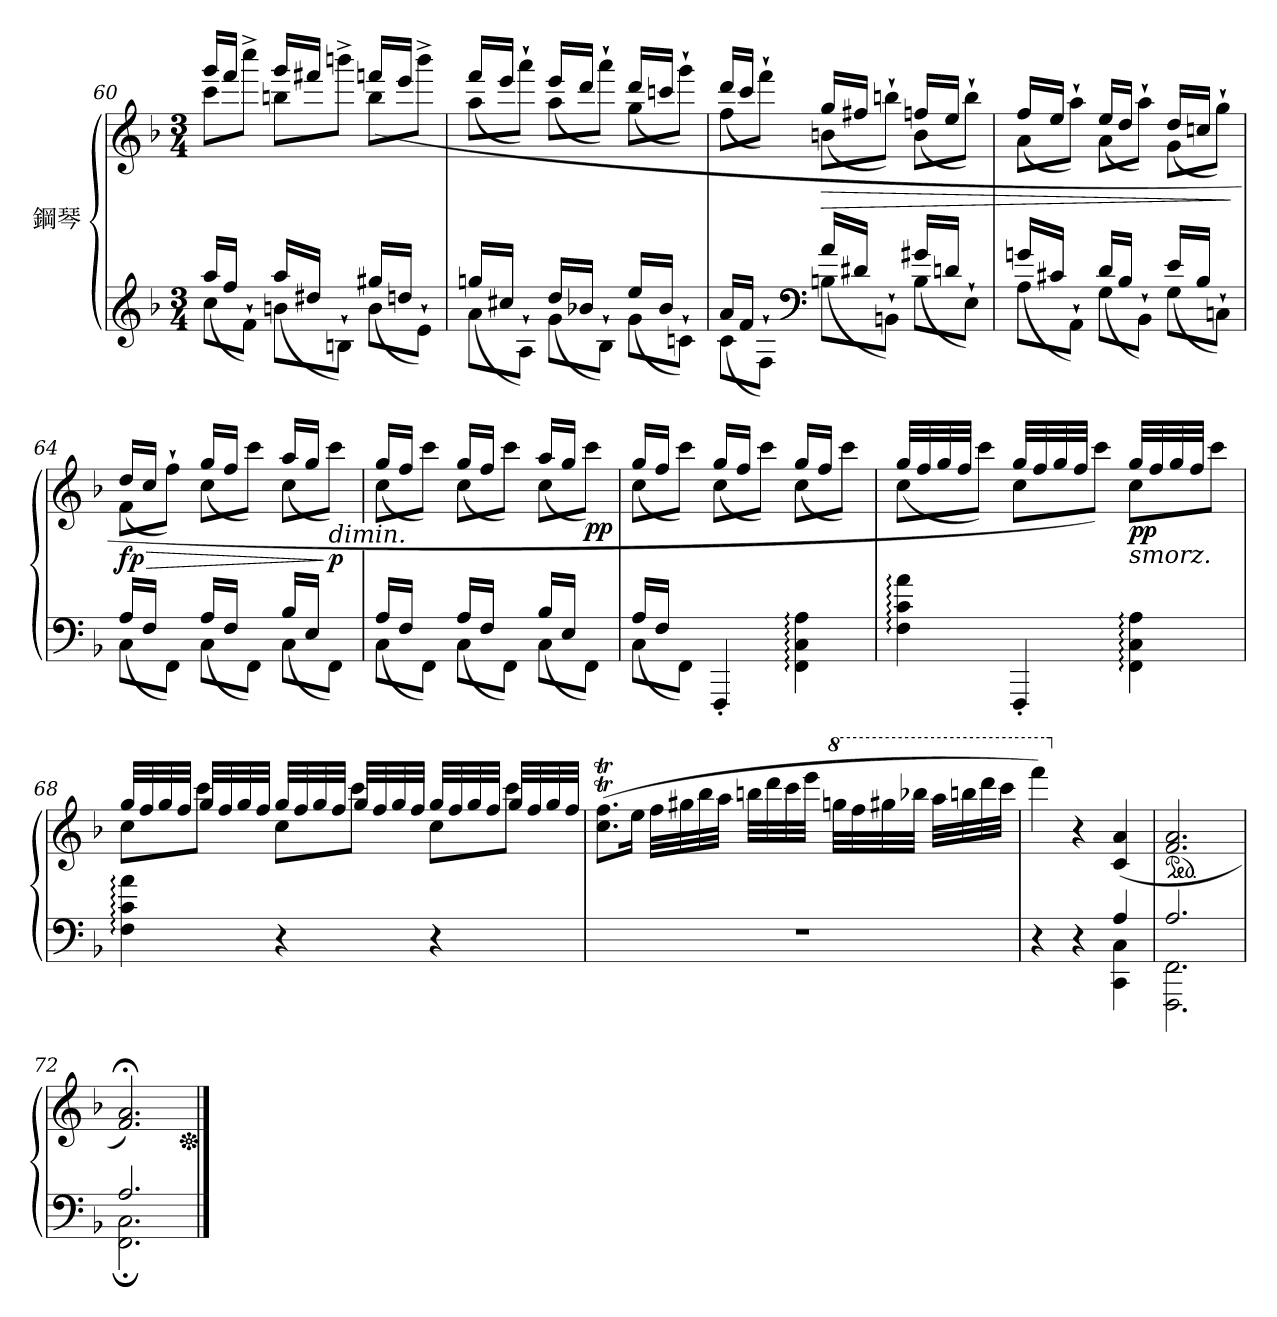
**kern	**kern	**dynam
*part1	*part1	*part1
*staff2	*staff1	*staff1/2
*I"鋼琴	*	*
*clefG2	*clefG2	*
*k[b-]	*k[b-]	*
*M3/4	*M3/4	*
=60	=60	=60
*^	*^	*
8cc\L	(>16aa/LL	8ccc\L	(>16ggg/LL	.
.	16ff/JJ	.	16fff/JJ	.
8f`\J)	8ryy	8cccc^\J	8ryy	.
8bn\L	(>16aa/LL	8bbn\L	(>16ggg/LL	.
.	16dd#X/JJ	.	16fff#X/JJ	.
8Bn`\J)	8ryy	8bbbn^\J	8ryy	.
8b\L	(>16gg#X/LL	8bb\L	(>16fffn/LL	.
.	16ddn/JJ	.	16eee/JJ	.
8e`\J)	8ryy	8bbb^\J	8ryy	.
!!LO:LB:g=z	!!
=61	=61	=61	=61	=61
8a\L	(>16ggn/LL	8aa\L	(>16fff/LL	.
.	16cc#X/JJ	.	16eee/JJ	.
8A`\J)	8ryy	8aaa`\J)	8ryy	.
8g\L	(>16dd/LL	8aa\L	(>16eee/LL	.
.	16b-X/JJ	.	16ddd/JJ	.
8B-`\J)	8ryy	8aaa`\J)	8ryy	.
8g\L	(>16ee/LL	8gg\L	(>16ddd/LL	.
.	16b-/JJ	.	16cccn/JJ	.
8cn`\J)	8ryy	8ggg`\J)	8ryy	.
=62	=62	=62	=62	=62
8c\L	(>16a/LL	8ff\L	(>16ddd/LL	.
.	16f/JJ	.	16ccc/JJ	.
8F`\J)	8ryy	8fff`\J)	8ryy	.
*clefF4	*	*	*	*
!	!	!	!	!LO:HP:b
8Bn\L	(>16a/LL	8bn\L	(>16gg/LL	>
.	16d#X/JJ	.	16ff#X/JJ	.
8BBn`\J)	8ryy	8bbn`\J)	8ryy	.
8B\L	(>16g#X/LL	8b\L	(>16ffn/LL	.
.	16dn/JJ	.	16ee/JJ	.
8E`\J)	8ryy	8bb`\J)	8ryy	.
=63	=63	=63	=63	=63
8A\L	(>16gn/LL	8a\L	(>16ff/LL	.
.	16c#X/JJ	.	16ee/JJ	.
8AA`\J)	8ryy	8aa`\J)	8ryy	.
8G\L	(>16d/LL	8a\L	(>16ee/LL	.
.	16B-/JJ	.	16dd/JJ	.
8BB-`\J)	8ryy	8aa`\J)	8ryy	.
8G\L	(>16e/LL	8g\L	(>16dd/LL	.
.	16B-/JJ	.	16ccn/JJ	.
8Cn`\J)	8ryy	8gg`\J)	8ryy	.
*v	*v	*	*	*
*	*v	*v	*
.	.	]
!!LO:LB:g=z
=64	=64	=64
*^	*	*
!	!	!	!LO:HP:b
*	*	*^	*
!	!	!	!	!LO:DY:n=1:b
8C\L	(>16A/LL	8f\L	(>16dd/LL	> fp
.	16F/JJ	.	16cc/JJ	.
8FF\J)	8ryy	8ff`\J)	8ryy	.
8C\L	(>16A/LL	8cc\L	(>16gg/LL	.
.	16F/JJ	.	16ff/JJ	.
8FF\J)	8ryy	8ccc\J)	8ryy	.
8C\L	(>16B-/LL	8cc\L	(>16aa/LL	.
.	16E/JJ	.	16gg/JJ	.
!	!	!LO:TX:b:i:t=dimin.	!	!
!	!	!	!	!LO:DY:n=2:b
8FF\J)	8ryy	8ccc\J)	8ryy	] p
=65	=65	=65	=65	=65
8C\L	(>16A/LL	8cc\L	(>16gg/LL	.
.	16F/JJ	.	16ff/JJ	.
8FF\J)	8ryy	8ccc\J)	8ryy	.
8C\L	(>16A/LL	8cc\L	(>16gg/LL	.
.	16F/JJ	.	16ff/JJ	.
8FF\J)	8ryy	8ccc\J)	8ryy	.
8C\L	(>16B-/LL	8cc\L	(>16aa/LL	.
.	16E/JJ	.	16gg/JJ	.
!	!	!	!	!LO:DY:b
8FF\J)	8ryy	8ccc\J)	8ryy	pp
=66	=66	=66	=66	=66
8C\L	(>16A/LL	8cc\L	(>16gg/LL	.
.	16F/JJ	.	16ff/JJ	.
8FF\J)	2ryy	8ccc\J)	8ryy	.
4FFF'/	.	8cc\L	(>16gg/LL	.
.	.	.	16ff/JJ	.
.	.	8ccc\J)	8ryy	.
4FF\: 4C\: 4A\:	.	8cc\L	(>16gg/LL	.
.	.	.	16ff/JJ	.
.	8ryy	8ccc\J)	8ryy	.
*v	*v	*	*	*
=67	=67	=67	=67
*	*MM120	*	*
4F\: 4c\: 4a\:)	8cc\L	(>32gg/LLL	.
.	.	32ff/	.
.	.	32gg/	.
.	.	32ff/JJJ	.
.	8ccc\J)	8ryy	.
*	*MM112	*	*
4FFF'/	8cc\L	32gg/LLL	.
.	.	32ff/	.
.	.	32gg/	.
.	.	32ff/JJJ	.
.	8ccc\J)	8ryy	.
*	*MM104	*	*
!	!LO:TX:b:i:t=smorz.	!	!
!	!	!	!LO:DY:b
4FF\: 4C\: 4A\:	8cc\L	32gg/LLL	pp
.	.	32ff/	.
.	.	32gg/	.
.	.	32ff/JJJ	.
.	(8ccc\J	8ryy	.
!!LO:LB:g=z	!!
=68	=68	=68	=68
*	*MM100	*	*
4F\: 4c\: 4a\:)	8cc\L	32gg/LLL	.
.	.	32ff/	.
*	*MM96	*	*
.	.	32gg/	.
.	.	32ff/JJJ	.
*	*MM92	*	*
.	8ccc\J	32gg/LLL	.
.	.	32ff/	.
*	*MM88	*	*
.	.	32gg/	.
.	.	32ff/JJJ	.
*	*MM84	*	*
4r	8cc\L	32gg/LLL	.
.	.	32ff/	.
*	*MM80	*	*
.	.	32gg/	.
.	.	32ff/JJJ	.
*	*MM76	*	*
.	8ccc\J	32gg/LLL	.
.	.	32ff/	.
*	*MM72	*	*
.	.	32gg/	.
.	.	32ff/JJJ	.
*	*MM68	*	*
4r	8cc\L	32gg/LLL	.
.	.	32ff/	.
*	*MM64	*	*
.	.	32gg/	.
.	.	32ff/JJJ	.
*	*MM60	*	*
.	8ccc\J	32gg/LLL	.
.	.	32ff/	.
*	*MM56	*	*
.	.	32gg/	.
.	.	32ff/JJJ	.
*	*v	*v	*
=69	=69	=69
*	*MM120	*
2.r	(>8.cc\T 8.ff\TL	.
.	16ee\Jk	.
.	32ff\LLL	.
.	32gg#X\	.
.	32bb-\	.
.	32aa\JJJ	.
.	32bbn\LLL	.
.	32ddd\	.
.	32ccc\	.
.	32eee\JJJ	.
*	*8va	*
.	32ggg\LLL	.
.	32fff\	.
.	32ggg#X\	.
.	32bbb-\JJJ	.
.	32aaa\LLL	.
.	32bbbn\	.
.	32dddd\	.
.	32cccc\JJJ	.
=70	=70	=70
*^	*	*
2ryy	4r	4ffff\)	.
*	*	*X8va	*
.	4r	4r	.
*	*	*MM80	*
4A	4CC\ 4C\	(>4c/ 4a/	.
=71	=71	=71	=71
*	*	*ped	*
2.A	2.FFF\ 2.FF\	2.f/ 2.a/	.
=72	=72	=72	=72
2.A	2.FF\; 2.C\;	2.f/;< 2.a/;<)	.
*	*	*Xped	*
*v	*v	*	*
==	==	==
*-	*-	*-
